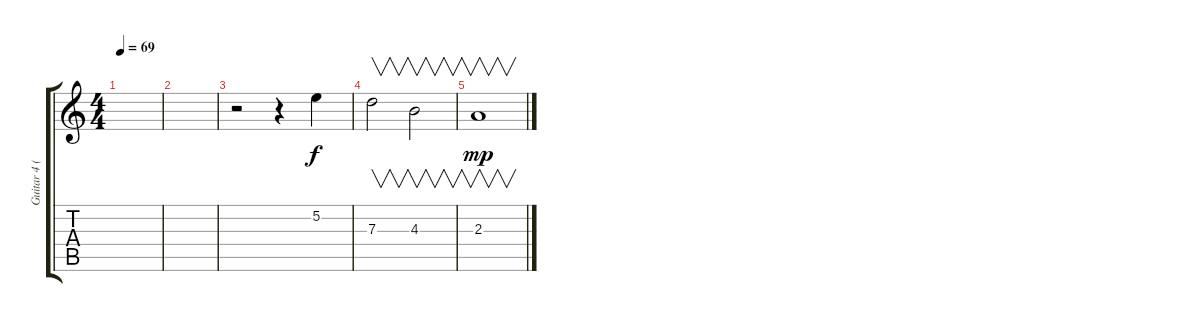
\track ("Guitar 4 (Distortion)" "Guitar 4 (") {instrument distortionguitar}
\staff {score tabs}
\tuning (E4 B3 G3 D3 A2 E2) {hide}
\ts (4 4)
\tempo 69
\clef g2
\ks c
|
|
r.2 r.4 5.2.4 |
7.3.2{v} 4.3.2{v} |
2.3.1{v dy mp}
